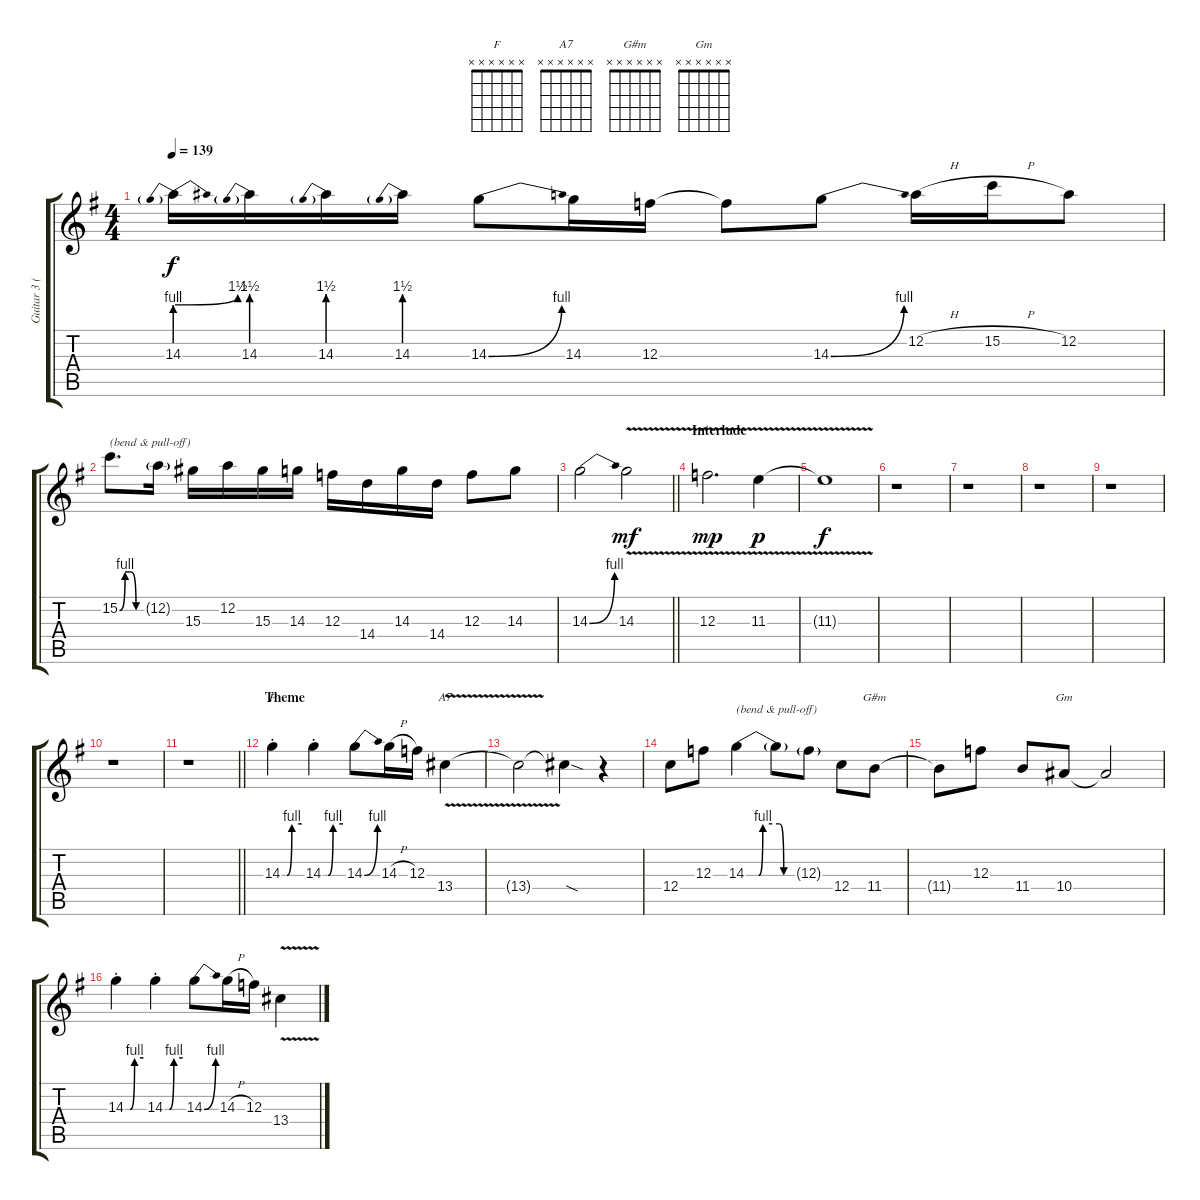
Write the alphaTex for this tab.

\track ("Guitar 3 (lead - solo)" "Guitar 3 (") {instrument distortionguitar}
\staff {score tabs}
\tuning (D4 A3 F3 C3 G2 D2) {hide}
\chord ("F" x x x x x x)
\chord ("A7" x x x x x x)
\chord ("G#m" x x x x x x)
\chord ("Gm" x x x x x x)
\ts (4 4)
\tempo 139
\clef g2
\ks eminor
14.3{be (prebendbend 0 4 60 6)}.16{dy f} 14.3{be (prebend 0 6 60 6)}.16 14.3{be (prebend 0 6 60 6)}.16 14.3{be (prebend 0 6 60 6)}.16 14.3{be (bend 0 0 60 4)}.8 14.3.16 12.3.16 12.3{t}.8 14.3{be (bend 0 0 60 4)}.8 12.2{h}.16 15.2{h}.16 12.2.8 |
15.2{be (custom 0 0 15 4 30 4 45 0 60 0)}.8{d txt "(bend & pull-off)"} 12.2{g}.16 15.3.16 12.2.16 15.3.16 14.3.16 12.3.16 14.4.16 14.3.16 14.4.16 12.3.8 14.3.8 |
\barLineRight lightlight
14.3{be (bend 0 0 60 4)}.2 14.3{v}.2{dy mf} |
\section ("" "Interlude")
12.3{v}.2{d dy mp} 11.3{v}.4{dy p} |
11.3{t}.1{dy f} |
r.1 |
r.1 |
r.1 |
r.1 |
r.1 |
\barLineRight lightlight
r.1 |
\section ("" "Theme")
14.3{be (custom 0 0 15 0 30 4 60 4) st}.4{ch "F" balance 12} 14.3{be (custom 0 0 15 0 30 4 60 4) st}.4 14.3{be (bend 0 0 60 4)}.8 14.3{h}.16 12.3.16 13.4{v}.4{ch "A7"} |
13.4{t}.2 13.4{sod t}.4 r.4 |
12.4.8 12.3.8 14.3{be (custom 0 0 15 0 20 4 40 4 45 0 60 0)}.4{txt "(bend & pull-off)"} 14.3{t}.8 12.3{g}.8 12.4.8 11.4.8{ch "G#m"} |
11.4{t}.8 12.3.8 11.4.8 10.4.8{ch "Gm"} 10.4{t}.2 |
14.3{be (custom 0 0 15 0 30 4 60 4) st}.4 14.3{be (custom 0 0 15 0 30 4 60 4) st}.4 14.3{be (bend 0 0 60 4)}.8 14.3{h}.16 12.3.16 13.4{v}.4
